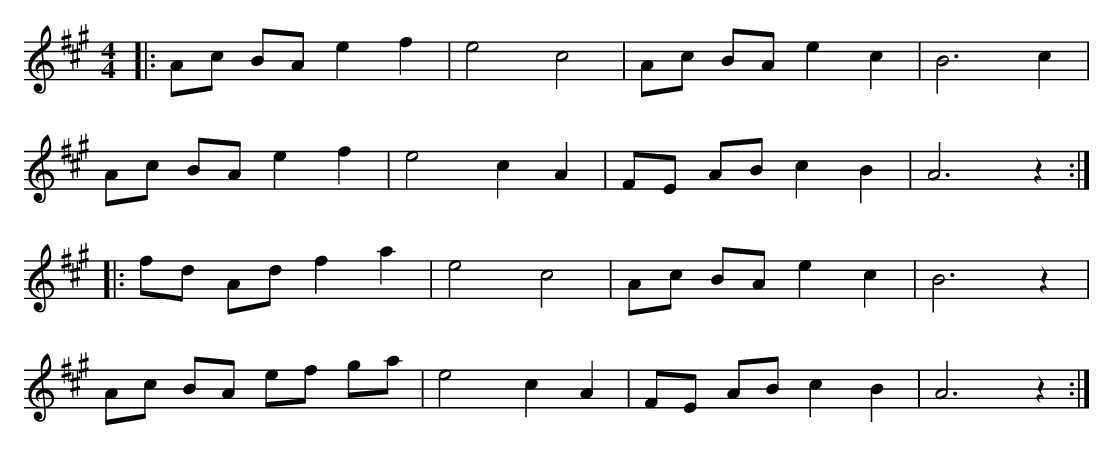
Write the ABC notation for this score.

X:1
M:4/4
K:A
|:Ac BA e2 f2|e4 c4|Ac BA e2 c2|B6 c2|
Ac BA e2 f2|e4 c2A2|FE AB c2 B2|A6 z2:|
|:fd Ad f2 a2|e4 c4|Ac BA e2 c2|B6 z2|
Ac BA ef ga|e4 c2 A2|FE AB c2 B2|A6 z2:|
